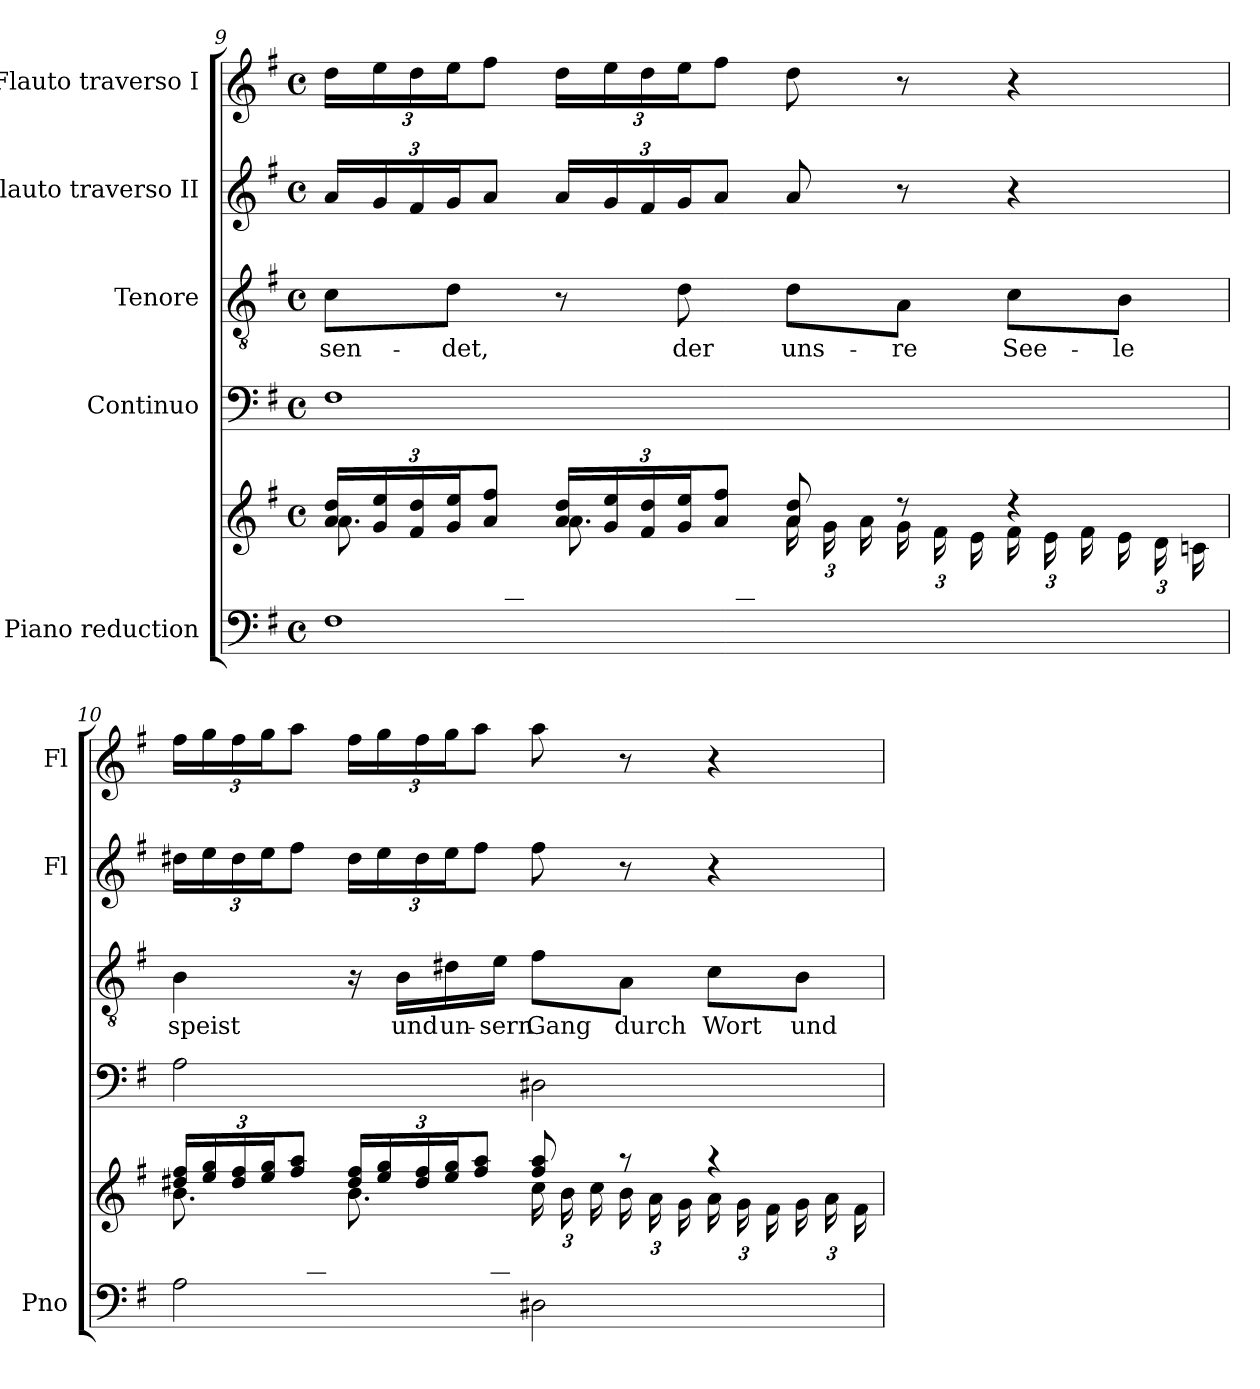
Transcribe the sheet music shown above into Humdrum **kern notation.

**kern	**kern	**kern	**kern	**text	**kern	**kern
*part5	*part5	*part4	*part3	*part3	*part2	*part1
*staff6	*staff5	*staff4	*staff3	*staff3	*staff2	*staff1
*I"Piano reduction	*	*I"Continuo	*I"Tenore	*	*I"Flauto traverso II	*I"Flauto traverso I
*I'Pno	*	*	*	*	*I'Fl	*I'Fl
!!LO:LB:g=z
*clefF4	*clefG2	*clefF4	*clefGv2	*	*clefG2	*clefG2
*k[f#]	*k[f#]	*k[f#]	*k[f#]	*	*k[f#]	*k[f#]
*M4/4	*M4/4	*M4/4	*M4/4	*	*M4/4	*M4/4
*met(c)	*met(c)	*met(c)	*met(c)	*	*met(c)	*met(c)
=9	=9	=9	=9	=9	=9	=9
*^	*	*	*	*	*	*
*	*	*Xbrackettup	*	*	*	*	*
*	*	*^	*	*	*	*	*
!	!	!	!	!	!	!LO:LY:b	!	!
*	*	*	*	*	*	*	*Xbrackettup	*Xbrackettup
8.ryy	1F#	24a/ 24dd/LL	8.a\L	1F#	8c\L	sen-	24a/LL	24dd\LL
.	.	24g/ 24ee/	.	.	.	.	24g/	24ee\
.	.	24f#/ 24dd/	.	.	.	.	24f#/	24dd\
!	!	!	!	!	!	!LO:LY:b	!	!
.	.	24g/ 24ee/J	.	.	8d\J	-det,	24g/J	24ee\J
.	.	12a/ 12ff#/J	.	.	.	.	12a/J	12ff#\J
16d/Jk	.	.	16ryy	.	.	.	.	.
8.ryy	.	24a/ 24dd/LL	8.a\L	.	8r	.	24a/LL	24dd\LL
.	.	24g/ 24ee/	.	.	.	.	24g/	24ee\
.	.	24f#/ 24dd/	.	.	.	.	24f#/	24dd\
!	!	!	!	!	!	!LO:LY:b	!	!
.	.	24g/ 24ee/J	.	.	8d\	der	24g/J	24ee\J
.	.	12a/ 12ff#/J	.	.	.	.	12a/J	12ff#\J
16d/Jk	.	.	16ryy	.	.	.	.	.
!	!	!	!	!	!	!LO:LY:b	!	!
2ryy	.	8a/ 8dd/	24a\LL	.	8d\L	uns-	8a/	8dd\
.	.	.	24g\	.	.	.	.	.
.	.	.	24a\	.	.	.	.	.
!	!	!	!	!	!	!LO:LY:b	!	!
.	.	8r	24g\	.	8A\J	-re	8r	8r
.	.	.	24f#\	.	.	.	.	.
.	.	.	24e\JJ	.	.	.	.	.
!	!	!	!	!	!	!LO:LY:b	!	!
.	.	4r	24f#\LL	.	8c\L	See-	4r	4r
.	.	.	24e\	.	.	.	.	.
.	.	.	24f#\	.	.	.	.	.
!	!	!	!	!	!	!LO:LY:b	!	!
.	.	.	24e\	.	8B\J	-le	.	.
.	.	.	24d\	.	.	.	.	.
.	.	.	24cn\JJ	.	.	.	.	.
=10	=10	=10	=10	=10	=10	=10	=10	=10
!	!	!	!	!	!	!LO:LY:b	!	!
8.ryy	2A\	24dd#X/ 24ff#/LL	8.b\L	2A\	4B\	speist	24dd#X\LL	24ff#\LL
.	.	24ee/ 24gg/	.	.	.	.	24ee\	24gg\
.	.	24dd#/ 24ff#/	.	.	.	.	24dd#\	24ff#\
.	.	24ee/ 24gg/J	.	.	.	.	24ee\J	24gg\J
.	.	12ff#/ 12aa/J	.	.	.	.	12ff#\J	12aa\J
16d#X/Jk	.	.	16ryy	.	.	.	.	.
8.ryy	.	24dd#/ 24ff#/LL	8.b\L	.	16r	.	24dd#\LL	24ff#\LL
.	.	24ee/ 24gg/	.	.	.	.	24ee\	24gg\
!	!	!	!	!	!	!LO:LY:b	!	!
.	.	.	.	.	16B\LL	und	.	.
.	.	24dd#/ 24ff#/	.	.	.	.	24dd#\	24ff#\
!	!	!	!	!	!	!LO:LY:b	!	!
.	.	24ee/ 24gg/J	.	.	16d#X\	un-	24ee\J	24gg\J
.	.	12ff#/ 12aa/J	.	.	.	.	12ff#\J	12aa\J
!	!	!	!	!	!	!LO:LY:b	!	!
16d#/Jk	.	.	16ryy	.	16e\JJ	-sern	.	.
!	!	!	!	!	!	!LO:LY:b	!	!
2ryy	2D#X\	8ff#/ 8aa/	24cc\LL	2D#X\	8f#\L	Gang	8ff#\	8aa\
.	.	.	24b\	.	.	.	.	.
.	.	.	24cc\	.	.	.	.	.
!	!	!	!	!	!	!LO:LY:b	!	!
.	.	8r	24b\	.	8A\J	durch	8r	8r
.	.	.	24a\	.	.	.	.	.
.	.	.	24g\JJ	.	.	.	.	.
!	!	!	!	!	!	!LO:LY:b	!	!
.	.	4r	24a\LL	.	8c\L	Wort	4r	4r
.	.	.	24g\	.	.	.	.	.
.	.	.	24f#\	.	.	.	.	.
!	!	!	!	!	!	!LO:LY:b	!	!
.	.	.	24g\	.	8B\J	und	.	.
.	.	.	24a\	.	.	.	.	.
.	.	.	24f#\JJ	.	.	.	.	.
*v	*v	*	*	*	*	*	*	*
*	*v	*v	*	*	*	*	*
=	=	=	=	=	=	=
*-	*-	*-	*-	*-	*-	*-
